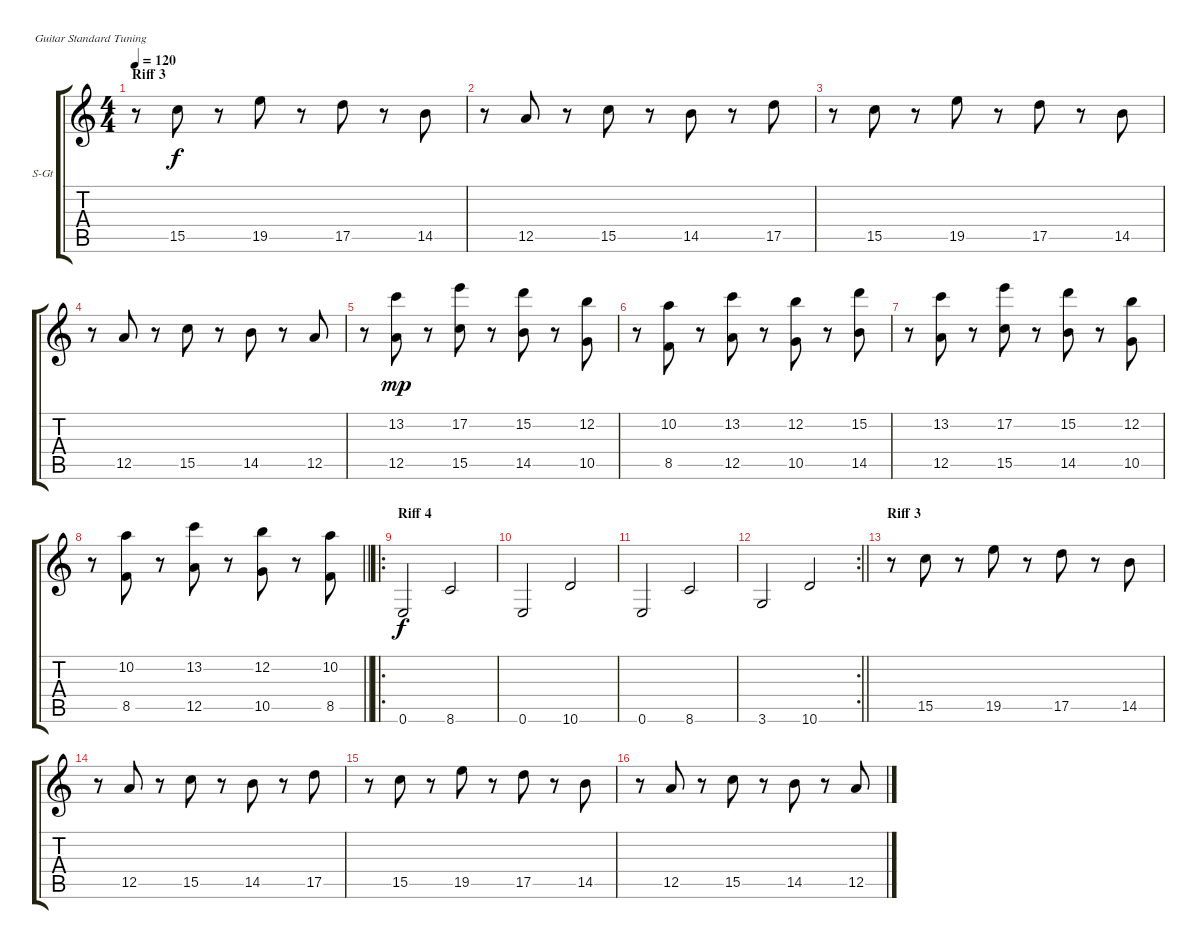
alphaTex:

\bracketExtendMode groupsimilarinstruments
\firstSystemTrackNameOrientation horizontal
\otherSystemsTrackNameOrientation horizontal
\track ("Keyboard" "S-Gt") {instrument stringensemble1}
\staff {score tabs}
\tuning (E4 B3 G3 D3 A2 E2)
\displaytranspose 12
\ts (4 4)
\section ("" "Riff 3")
\tempo 120
\clef g2
\ks c
r.8{dy f} 15.5.8 r.8 19.5.8 r.8 17.5.8 r.8 14.5.8 |
r.8 12.5.8 r.8 15.5.8 r.8 14.5.8 r.8 17.5.8 |
r.8 15.5.8 r.8 19.5.8 r.8 17.5.8 r.8 14.5.8 |
r.8 12.5.8 r.8 15.5.8 r.8 14.5.8 r.8 12.5.8 |
r.8 (13.2 12.5).8{dy mp} r.8 (17.2 15.5).8 r.8 (15.2 14.5).8 r.8 (12.2 10.5).8 |
r.8 (10.2 8.5).8 r.8 (13.2 12.5).8 r.8 (12.2 10.5).8 r.8 (15.2 14.5).8 |
r.8 (13.2 12.5).8 r.8 (17.2 15.5).8 r.8 (15.2 14.5).8 r.8 (12.2 10.5).8 |
\barLineRight lightlight
r.8 (10.2 8.5).8 r.8 (13.2 12.5).8 r.8 (12.2 10.5).8 r.8 (10.2 8.5).8 |
\ro
\section ("" "Riff 4")
0.6.2{dy f} 8.6.2 |
0.6.2 10.6.2 |
0.6.2 8.6.2 |
\rc 2
\barLineRight lightlight
3.6.2 10.6.2 |
\section ("" "Riff 3")
r.8 15.5.8 r.8 19.5.8 r.8 17.5.8 r.8 14.5.8 |
r.8 12.5.8 r.8 15.5.8 r.8 14.5.8 r.8 17.5.8 |
r.8 15.5.8 r.8 19.5.8 r.8 17.5.8 r.8 14.5.8 |
r.8 12.5.8 r.8 15.5.8 r.8 14.5.8 r.8 12.5.8
